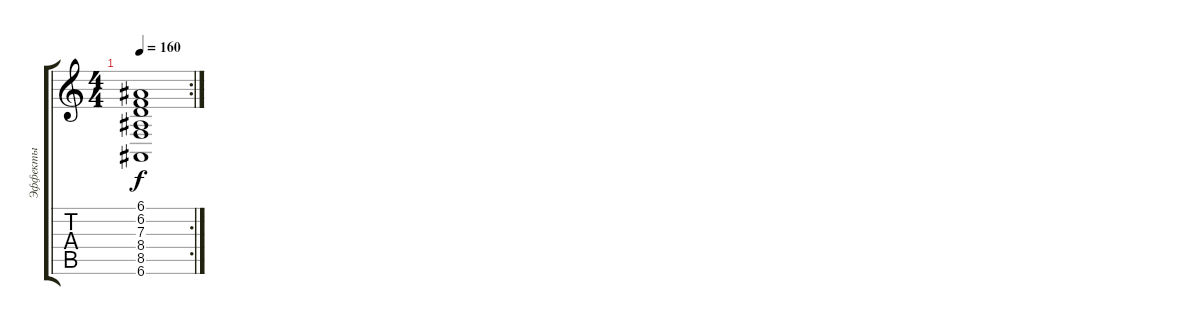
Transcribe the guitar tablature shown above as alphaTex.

\track ("Эффекты" "Эффекты") {instrument synthstrings2}
\staff {score tabs}
\tuning (E4 B3 G3 D3 A2 E2) {hide}
\rc 2
\ts (4 4)
\tempo 160
\clef g2
\ks c
(6.1{t} 6.2{t} 7.3{t} 8.4{t} 8.5{t} 6.6{t}).1{dy f}
